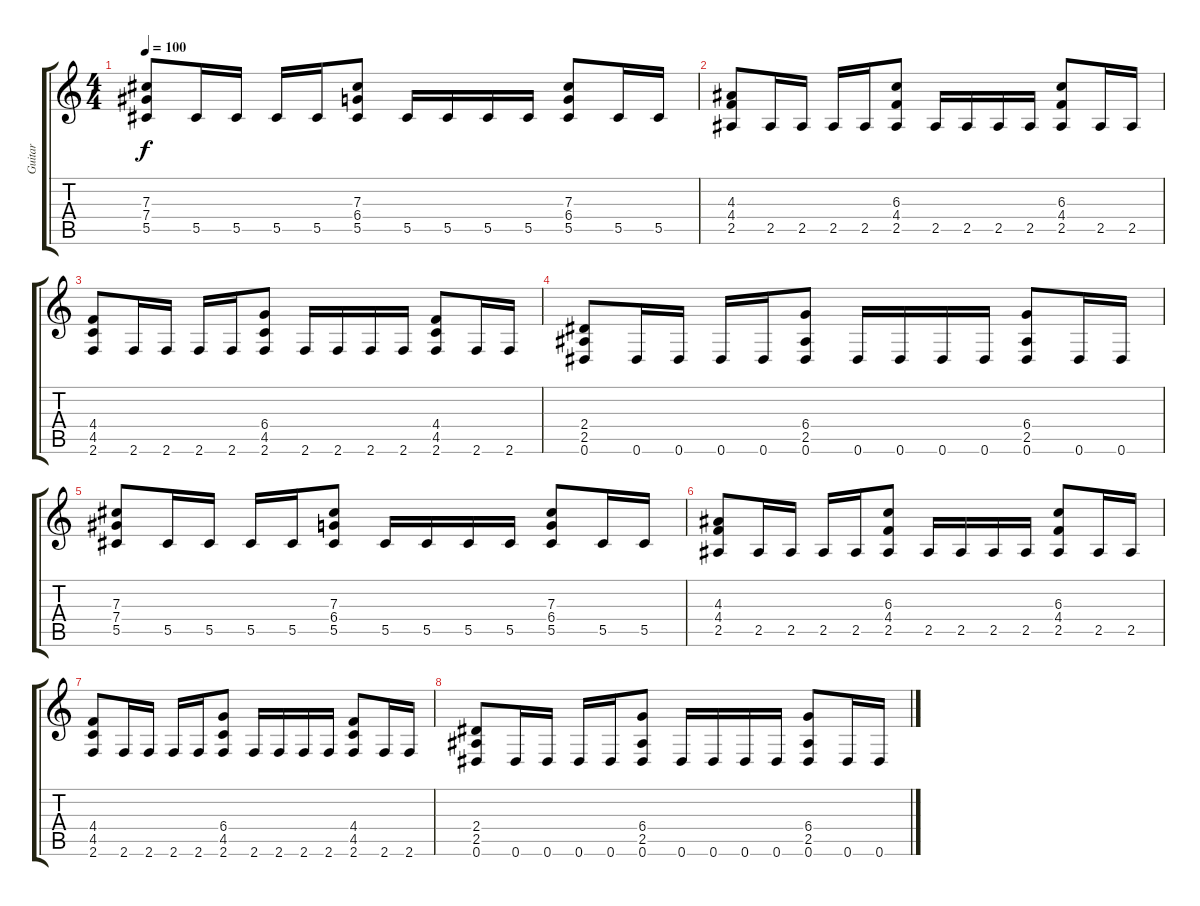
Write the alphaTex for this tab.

\track ("Guitar" "Guitar") {instrument distortionguitar}
\staff {score tabs}
\tuning (Eb4 Bb3 Gb3 Db3 Ab2 Eb2) {hide}
\ts (4 4)
\tempo 100
\clef g2
\ks c
(7.3 7.4 5.5).8{dy f} 5.5.16 5.5.16 5.5.16 5.5.16 (7.3 6.4 5.5).8 5.5.16 5.5.16 5.5.16 5.5.16 (7.3 6.4 5.5).8 5.5.16 5.5.16 |
(4.3 4.4 2.5).8 2.5.16 2.5.16 2.5.16 2.5.16 (6.3 4.4 2.5).8 2.5.16 2.5.16 2.5.16 2.5.16 (6.3 4.4 2.5).8 2.5.16 2.5.16 |
(4.4 4.5 2.6).8 2.6.16 2.6.16 2.6.16 2.6.16 (6.4 4.5 2.6).8 2.6.16 2.6.16 2.6.16 2.6.16 (4.4 4.5 2.6).8 2.6.16 2.6.16 |
(2.4 2.5 0.6).8 0.6.16 0.6.16 0.6.16 0.6.16 (6.4 2.5 0.6).8 0.6.16 0.6.16 0.6.16 0.6.16 (6.4 2.5 0.6).8 0.6.16 0.6.16 |
(7.3 7.4 5.5).8 5.5.16 5.5.16 5.5.16 5.5.16 (7.3 6.4 5.5).8 5.5.16 5.5.16 5.5.16 5.5.16 (7.3 6.4 5.5).8 5.5.16 5.5.16 |
(4.3 4.4 2.5).8 2.5.16 2.5.16 2.5.16 2.5.16 (6.3 4.4 2.5).8 2.5.16 2.5.16 2.5.16 2.5.16 (6.3 4.4 2.5).8 2.5.16 2.5.16 |
(4.4 4.5 2.6).8 2.6.16 2.6.16 2.6.16 2.6.16 (6.4 4.5 2.6).8 2.6.16 2.6.16 2.6.16 2.6.16 (4.4 4.5 2.6).8 2.6.16 2.6.16 |
(2.4 2.5 0.6).8 0.6.16 0.6.16 0.6.16 0.6.16 (6.4 2.5 0.6).8 0.6.16 0.6.16 0.6.16 0.6.16 (6.4 2.5 0.6).8 0.6.16 0.6.16
